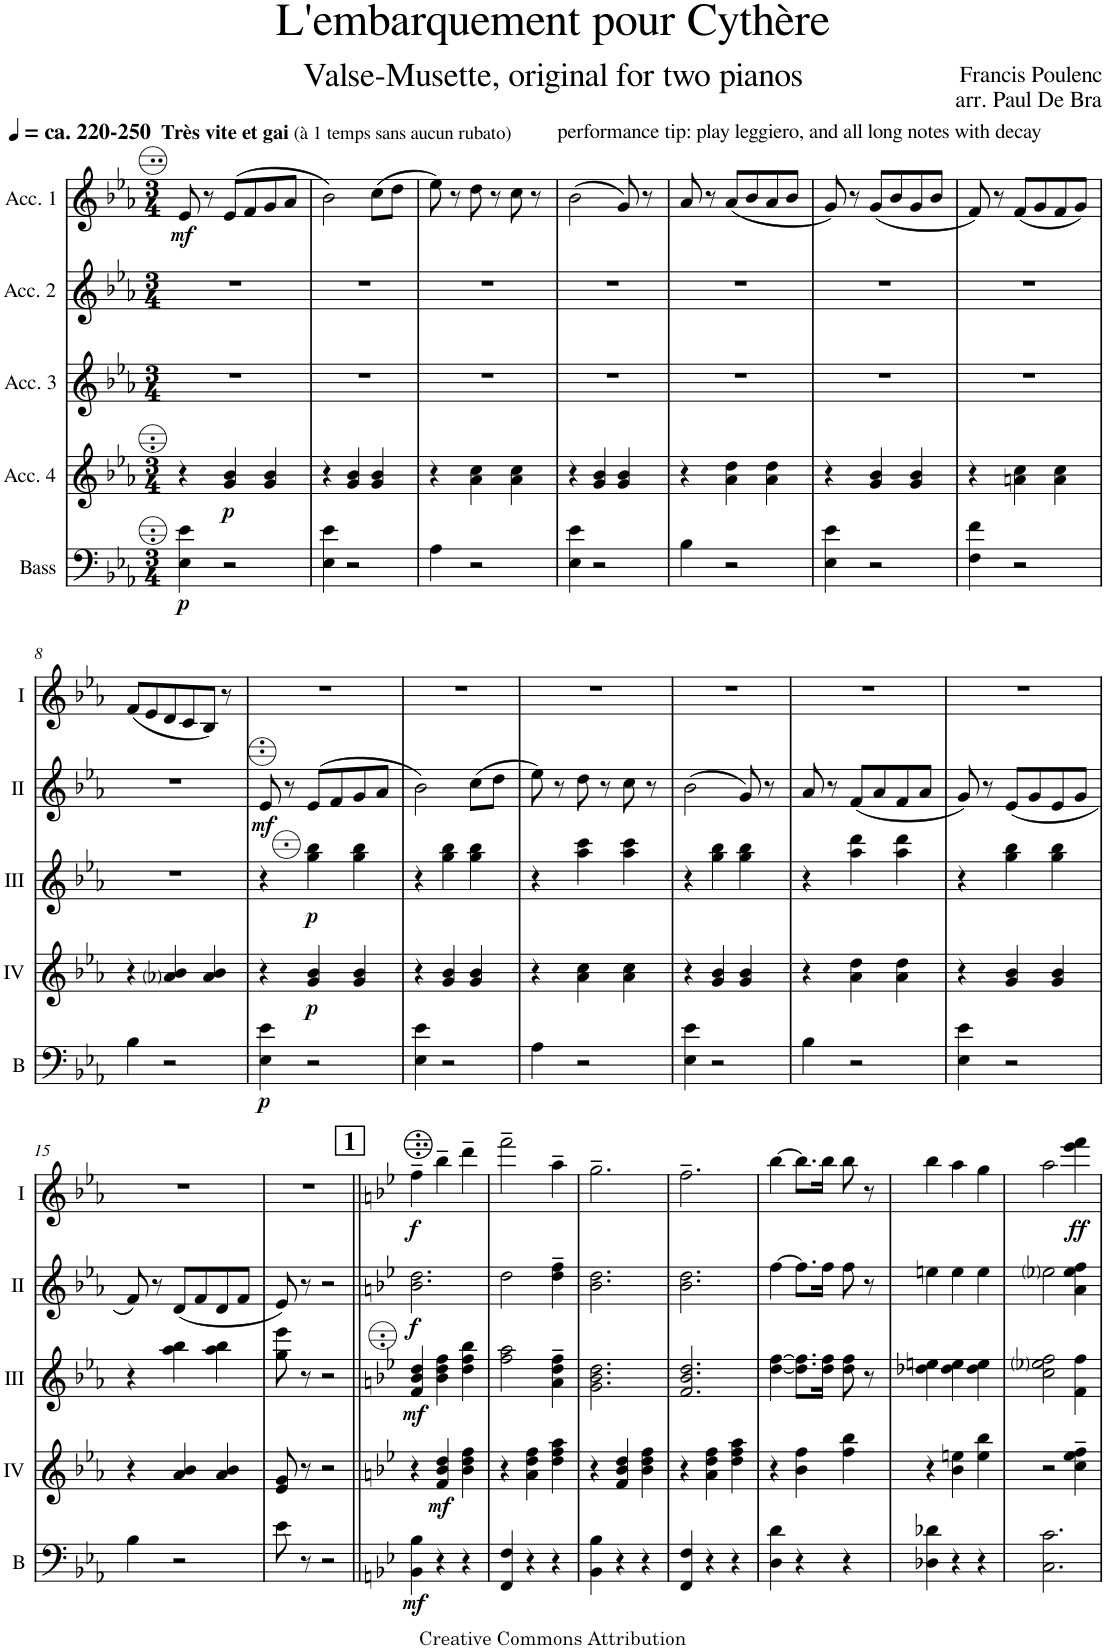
**kern	**dynam	**kern	**dynam	**kern	**dynam	**kern	**dynam	**kern	**dynam
*part5	*part5	*part4	*part4	*part3	*part3	*part2	*part2	*part1	*part1
*staff5	*staff5	*staff4	*staff4	*staff3	*staff3	*staff2	*staff2	*staff1	*staff1
*I"Bass	*	*I"Acc. 4	*	*I"Acc. 3	*	*I"Acc. 2	*	*I"Acc. 1	*
*I'B	*	*	*	*	*	*	*	*	*
*clefF4	*	*clefG2	*	*clefG2	*	*clefG2	*	*clefG2	*
*Trd7c12	*	*Trd7c12	*	*Trd7c12	*	*	*	*	*
*k[b-e-a-]	*	*k[b-e-a-]	*	*k[b-e-a-]	*	*k[b-e-a-]	*	*k[b-e-a-]	*
*M3/4	*	*M3/4	*	*M3/4	*	*M3/4	*	*M3/4	*
=1	=1	=1	=1	=1	=1	=1	=1	=1	=1
!	!	!	!	!	!	!	!	!LO:TX:a:B:t=ca. 220-250	!
!	!	!	!	!	!	!	!	!LO:TX:a:B:t=Très vite et gai	!
!	!	!	!	!	!	!	!	!LO:TX:a:t=(à 1 temps sans aucun rubato)	!
!	!	!	!	!	!	!	!	!LO:TX:a:t=performance tip&colon; play leggiero, and all long notes with decay	!
!	!LO:DY:b	!	!	!	!	!	!	!	!LO:DY:b
4E-\ 4e-\	p	4r	.	2.r	.	2.r	.	8e-/	mf
.	.	.	.	.	.	.	.	8r	.
!	!	!	!LO:DY:b	!	!	!	!	!	!
2r	.	4g/ 4b-/	p	.	.	.	.	(8e-/L	.
.	.	.	.	.	.	.	.	8f/	.
.	.	4g/ 4b-/	.	.	.	.	.	8g/	.
.	.	.	.	.	.	.	.	8a-/J	.
=2	=2	=2	=2	=2	=2	=2	=2	=2	=2
4E-\ 4e-\	.	4r	.	2.r	.	2.r	.	2b-\)	.
2r	.	4g/ 4b-/	.	.	.	.	.	.	.
.	.	4g/ 4b-/	.	.	.	.	.	(8cc\L	.
.	.	.	.	.	.	.	.	8dd\J	.
=3	=3	=3	=3	=3	=3	=3	=3	=3	=3
4A-\	.	4r	.	2.r	.	2.r	.	8ee-\)	.
.	.	.	.	.	.	.	.	8r	.
2r	.	4a-\ 4cc\	.	.	.	.	.	8dd\	.
.	.	.	.	.	.	.	.	8r	.
.	.	4a-\ 4cc\	.	.	.	.	.	8cc\	.
.	.	.	.	.	.	.	.	8r	.
=4	=4	=4	=4	=4	=4	=4	=4	=4	=4
4E-\ 4e-\	.	4r	.	2.r	.	2.r	.	(2b-\	.
2r	.	4g/ 4b-/	.	.	.	.	.	.	.
.	.	4g/ 4b-/	.	.	.	.	.	8g/)	.
.	.	.	.	.	.	.	.	8r	.
=5	=5	=5	=5	=5	=5	=5	=5	=5	=5
4B-\	.	4r	.	2.r	.	2.r	.	8a-/	.
.	.	.	.	.	.	.	.	8r	.
2r	.	4a-\ 4dd\	.	.	.	.	.	(8a-/L	.
.	.	.	.	.	.	.	.	8b-/	.
.	.	4a-\ 4dd\	.	.	.	.	.	8a-/	.
.	.	.	.	.	.	.	.	8b-/J	.
=6	=6	=6	=6	=6	=6	=6	=6	=6	=6
4E-\ 4e-\	.	4r	.	2.r	.	2.r	.	8g/)	.
.	.	.	.	.	.	.	.	8r	.
2r	.	4g/ 4b-/	.	.	.	.	.	(8g/L	.
.	.	.	.	.	.	.	.	8b-/	.
.	.	4g/ 4b-/	.	.	.	.	.	8g/	.
.	.	.	.	.	.	.	.	8b-/J	.
=7	=7	=7	=7	=7	=7	=7	=7	=7	=7
4F\ 4f\	.	4r	.	2.r	.	2.r	.	8f/)	.
.	.	.	.	.	.	.	.	8r	.
2r	.	4an\ 4cc\	.	.	.	.	.	(8f/L	.
.	.	.	.	.	.	.	.	8g/	.
.	.	4a\ 4cc\	.	.	.	.	.	8f/	.
.	.	.	.	.	.	.	.	8g/J)	.
!!LO:LB:g=z
=8	=8	=8	=8	=8	=8	=8	=8	=8	=8
4B-\	.	4r	.	2.r	.	2.r	.	(8f/L	.
.	.	.	.	.	.	.	.	8e-/	.
2r	.	4a-i/ 4b-/	.	.	.	.	.	8d/	.
.	.	.	.	.	.	.	.	8c/	.
.	.	4a-/ 4b-/	.	.	.	.	.	8B-/J)	.
.	.	.	.	.	.	.	.	8r	.
=9	=9	=9	=9	=9	=9	=9	=9	=9	=9
!	!LO:DY:b	!	!	!	!	!	!LO:DY:b	!	!
4E-\ 4e-\	p	4r	.	4r	.	8e-/	mf	2.r	.
.	.	.	.	.	.	8r	.	.	.
!	!	!	!LO:DY:b	!	!LO:DY:b	!	!	!	!
2r	.	4g/ 4b-/	p	4ggg\ 4bbb-\	p	(8e-/L	.	.	.
.	.	.	.	.	.	8f/	.	.	.
.	.	4g/ 4b-/	.	4ggg\ 4bbb-\	.	8g/	.	.	.
.	.	.	.	.	.	8a-/J	.	.	.
=10	=10	=10	=10	=10	=10	=10	=10	=10	=10
4E-\ 4e-\	.	4r	.	4r	.	2b-\)	.	2.r	.
2r	.	4g/ 4b-/	.	4ggg\ 4bbb-\	.	.	.	.	.
.	.	4g/ 4b-/	.	4ggg\ 4bbb-\	.	(8cc\L	.	.	.
.	.	.	.	.	.	8dd\J	.	.	.
=11	=11	=11	=11	=11	=11	=11	=11	=11	=11
4A-\	.	4r	.	4r	.	8ee-\)	.	2.r	.
.	.	.	.	.	.	8r	.	.	.
2r	.	4a-\ 4cc\	.	4aaa-\ 4cccc\	.	8dd\	.	.	.
.	.	.	.	.	.	8r	.	.	.
.	.	4a-\ 4cc\	.	4aaa-\ 4cccc\	.	8cc\	.	.	.
.	.	.	.	.	.	8r	.	.	.
=12	=12	=12	=12	=12	=12	=12	=12	=12	=12
4E-\ 4e-\	.	4r	.	4r	.	(2b-\	.	2.r	.
2r	.	4g/ 4b-/	.	4ggg\ 4bbb-\	.	.	.	.	.
.	.	4g/ 4b-/	.	4ggg\ 4bbb-\	.	8g/)	.	.	.
.	.	.	.	.	.	8r	.	.	.
=13	=13	=13	=13	=13	=13	=13	=13	=13	=13
4B-\	.	4r	.	4r	.	8a-/	.	2.r	.
.	.	.	.	.	.	8r	.	.	.
2r	.	4a-\ 4dd\	.	4aaa-\ 4dddd\	.	(8f/L	.	.	.
.	.	.	.	.	.	8a-/	.	.	.
.	.	4a-\ 4dd\	.	4aaa-\ 4dddd\	.	8f/	.	.	.
.	.	.	.	.	.	8a-/J	.	.	.
=14	=14	=14	=14	=14	=14	=14	=14	=14	=14
4E-\ 4e-\	.	4r	.	4r	.	8g/)	.	2.r	.
.	.	.	.	.	.	8r	.	.	.
2r	.	4g/ 4b-/	.	4ggg\ 4bbb-\	.	(8e-/L	.	.	.
.	.	.	.	.	.	8g/	.	.	.
.	.	4g/ 4b-/	.	4ggg\ 4bbb-\	.	8e-/	.	.	.
.	.	.	.	.	.	8g/J	.	.	.
!!LO:LB:g=z
=15	=15	=15	=15	=15	=15	=15	=15	=15	=15
4B-\	.	4r	.	4r	.	8f/)	.	2.r	.
.	.	.	.	.	.	8r	.	.	.
2r	.	4a-/ 4b-/	.	4aaa-\ 4bbb-\	.	(8d/L	.	.	.
.	.	.	.	.	.	8f/	.	.	.
.	.	4a-/ 4b-/	.	4aaa-\ 4bbb-\	.	8d/	.	.	.
.	.	.	.	.	.	8f/J	.	.	.
=16	=16	=16	=16	=16	=16	=16	=16	=16	=16
8e-\	.	8e-/ 8g/	.	8ggg\ 8eeee-\	.	8e-/)	.	2.r	.
8r	.	8r	.	8r	.	8r	.	.	.
2r	.	2r	.	2r	.	2r	.	.	.
!!LO:REH:place=s1:a:B:cj:fs=14:t=1
=17||	=17||	=17||	=17||	=17||	=17||	=17||	=17||	=17||	=17||
*k[b-e-]	*	*k[b-e-]	*	*k[b-e-]	*	*k[b-e-]	*	*k[b-e-]	*
!	!LO:DY:b	!	!	!	!LO:DY:b	!	!LO:DY:b	!	!LO:DY:b
4BB-\ 4B-\	mf	4r	.	4f/ 4b-/ 4dd/	mf	2.b-\ 2.dd\	f	4ff~\	f
!	!	!	!LO:DY:b	!	!	!	!	!	!
4r	.	4f/ 4b-/ 4dd/	mf	4b-\ 4dd\ 4ff\	.	.	.	4bb-~\	.
4r	.	4b-\ 4dd\ 4ff\	.	4dd\ 4ff\ 4bb-\	.	.	.	4ddd~\	.
=18	=18	=18	=18	=18	=18	=18	=18	=18	=18
4FF/ 4F/	.	4r	.	2ff\ 2aa\	.	2dd\	.	2fff~\	.
4r	.	4a\ 4dd\ 4ff\	.	.	.	.	.	.	.
4r	.	4dd\ 4ff\ 4aa\	.	4a\~ 4dd\~ 4ff\~	.	4dd\~ 4ff\~	.	4aa~\	.
=19	=19	=19	=19	=19	=19	=19	=19	=19	=19
4BB-\ 4B-\	.	4r	.	2.g\ 2.b-\ 2.dd\	.	2.b-\ 2.dd\	.	2.gg~\	.
4r	.	4f/ 4b-/ 4dd/	.	.	.	.	.	.	.
4r	.	4b-\ 4dd\ 4ff\	.	.	.	.	.	.	.
=20	=20	=20	=20	=20	=20	=20	=20	=20	=20
4FF/ 4F/	.	4r	.	2.f/ 2.b-/ 2.dd/	.	2.b-\ 2.dd\	.	2.ff~\	.
4r	.	4a\ 4dd\ 4ff\	.	.	.	.	.	.	.
4r	.	4dd\ 4ff\ 4aa\	.	.	.	.	.	.	.
=21	=21	=21	=21	=21	=21	=21	=21	=21	=21
4D\ 4d\	.	4r	.	[4dd\ [4ff\	.	[4ff\	.	[4bb-\	.
4r	.	4b-\ 4ff\	.	8.dd\] 8.ff\]L	.	8.ff\L]	.	8.bb-\L]	.
.	.	.	.	16dd\ 16ff\Jk	.	16ff\Jk	.	16bb-\Jk	.
4r	.	4ff\ 4bb-\	.	8dd\ 8ff\	.	8ff\	.	8bb-\	.
.	.	.	.	8r	.	8r	.	8r	.
=22	=22	=22	=22	=22	=22	=22	=22	=22	=22
4D-X\ 4d-X\	.	4r	.	4dd-X\ 4een\	.	4een\	.	4bb-\	.
4r	.	4b-\ 4een\	.	4dd-\ 4ee\	.	4ee\	.	4aa\	.
4r	.	4ee\ 4bb-\	.	4dd-\ 4ee\	.	4ee\	.	4gg\	.
=23	=23	=23	=23	=23	=23	=23	=23	=23	=23
2.C\ 2.c\	.	2r	.	2cc\ 2ee-i\ 2ff\	.	2ee-i\	.	2aa\	.
!	!	!	!	!	!	!	!	!	!LO:DY:b
.	.	4cc\~ 4ee-\~ 4ff\~	.	4f\ 4ff\	.	4a\ 4ee-\ 4ff\	.	4eee-\ 4fff\	ff
=	=	=	=	=	=	=	=	=	=
*-	*-	*-	*-	*-	*-	*-	*-	*-	*-
